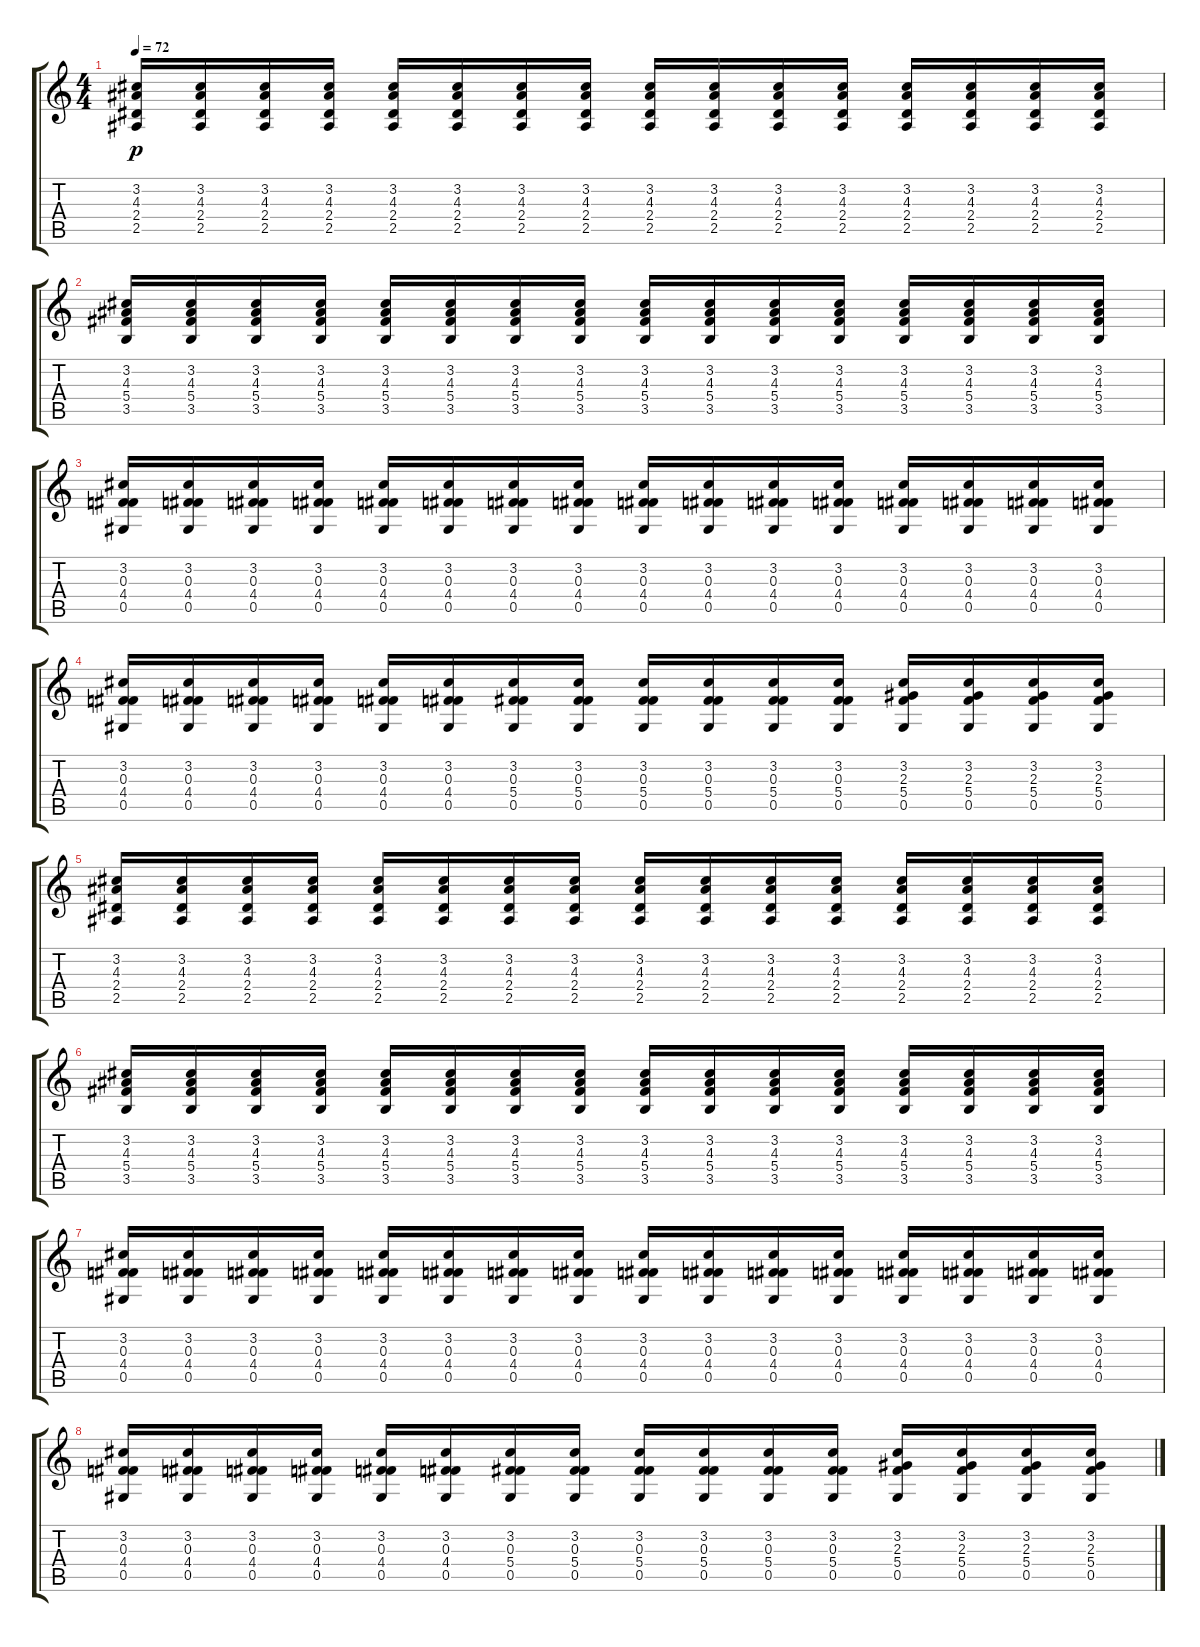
\track "" {instrument overdrivenguitar}
\staff {score tabs}
\tuning (Eb4 Bb3 Gb3 Db3 Ab2 Db2) {hide}
\ts (4 4)
\tempo 72
\clef g2
\ks c
(3.2 4.3 2.4 2.5).16{dy p} (3.2 4.3 2.4 2.5).16 (3.2 4.3 2.4 2.5).16 (3.2 4.3 2.4 2.5).16 (3.2 4.3 2.4 2.5).16 (3.2 4.3 2.4 2.5).16 (3.2 4.3 2.4 2.5).16 (3.2 4.3 2.4 2.5).16 (3.2 4.3 2.4 2.5).16 (3.2 4.3 2.4 2.5).16 (3.2 4.3 2.4 2.5).16 (3.2 4.3 2.4 2.5).16 (3.2 4.3 2.4 2.5).16 (3.2 4.3 2.4 2.5).16 (3.2 4.3 2.4 2.5).16 (3.2 4.3 2.4 2.5).16 |
(3.2 4.3 5.4 3.5).16 (3.2 4.3 5.4 3.5).16 (3.2 4.3 5.4 3.5).16 (3.2 4.3 5.4 3.5).16 (3.2 4.3 5.4 3.5).16 (3.2 4.3 5.4 3.5).16 (3.2 4.3 5.4 3.5).16 (3.2 4.3 5.4 3.5).16 (3.2 4.3 5.4 3.5).16 (3.2 4.3 5.4 3.5).16 (3.2 4.3 5.4 3.5).16 (3.2 4.3 5.4 3.5).16 (3.2 4.3 5.4 3.5).16 (3.2 4.3 5.4 3.5).16 (3.2 4.3 5.4 3.5).16 (3.2 4.3 5.4 3.5).16 |
(3.2 0.3 4.4 0.5).16 (3.2 0.3 4.4 0.5).16 (3.2 0.3 4.4 0.5).16 (3.2 0.3 4.4 0.5).16 (3.2 0.3 4.4 0.5).16 (3.2 0.3 4.4 0.5).16 (3.2 0.3 4.4 0.5).16 (3.2 0.3 4.4 0.5).16 (3.2 0.3 4.4 0.5).16 (3.2 0.3 4.4 0.5).16 (3.2 0.3 4.4 0.5).16 (3.2 0.3 4.4 0.5).16 (3.2 0.3 4.4 0.5).16 (3.2 0.3 4.4 0.5).16 (3.2 0.3 4.4 0.5).16 (3.2 0.3 4.4 0.5).16 |
(3.2 0.3 4.4 0.5).16 (3.2 0.3 4.4 0.5).16 (3.2 0.3 4.4 0.5).16 (3.2 0.3 4.4 0.5).16 (3.2 0.3 4.4 0.5).16 (3.2 0.3 4.4 0.5).16 (3.2 0.3 5.4 0.5).16 (3.2 0.3 5.4 0.5).16 (3.2 0.3 5.4 0.5).16 (3.2 0.3 5.4 0.5).16 (3.2 0.3 5.4 0.5).16 (3.2 0.3 5.4 0.5).16 (3.2 2.3 5.4 0.5).16 (3.2 2.3 5.4 0.5).16 (3.2 2.3 5.4 0.5).16 (3.2 2.3 5.4 0.5).16 |
(3.2 4.3 2.4 2.5).16 (3.2 4.3 2.4 2.5).16 (3.2 4.3 2.4 2.5).16 (3.2 4.3 2.4 2.5).16 (3.2 4.3 2.4 2.5).16 (3.2 4.3 2.4 2.5).16 (3.2 4.3 2.4 2.5).16 (3.2 4.3 2.4 2.5).16 (3.2 4.3 2.4 2.5).16 (3.2 4.3 2.4 2.5).16 (3.2 4.3 2.4 2.5).16 (3.2 4.3 2.4 2.5).16 (3.2 4.3 2.4 2.5).16 (3.2 4.3 2.4 2.5).16 (3.2 4.3 2.4 2.5).16 (3.2 4.3 2.4 2.5).16 |
(3.2 4.3 5.4 3.5).16 (3.2 4.3 5.4 3.5).16 (3.2 4.3 5.4 3.5).16 (3.2 4.3 5.4 3.5).16 (3.2 4.3 5.4 3.5).16 (3.2 4.3 5.4 3.5).16 (3.2 4.3 5.4 3.5).16 (3.2 4.3 5.4 3.5).16 (3.2 4.3 5.4 3.5).16 (3.2 4.3 5.4 3.5).16 (3.2 4.3 5.4 3.5).16 (3.2 4.3 5.4 3.5).16 (3.2 4.3 5.4 3.5).16 (3.2 4.3 5.4 3.5).16 (3.2 4.3 5.4 3.5).16 (3.2 4.3 5.4 3.5).16 |
(3.2 0.3 4.4 0.5).16 (3.2 0.3 4.4 0.5).16 (3.2 0.3 4.4 0.5).16 (3.2 0.3 4.4 0.5).16 (3.2 0.3 4.4 0.5).16 (3.2 0.3 4.4 0.5).16 (3.2 0.3 4.4 0.5).16 (3.2 0.3 4.4 0.5).16 (3.2 0.3 4.4 0.5).16 (3.2 0.3 4.4 0.5).16 (3.2 0.3 4.4 0.5).16 (3.2 0.3 4.4 0.5).16 (3.2 0.3 4.4 0.5).16 (3.2 0.3 4.4 0.5).16 (3.2 0.3 4.4 0.5).16 (3.2 0.3 4.4 0.5).16 |
(3.2 0.3 4.4 0.5).16 (3.2 0.3 4.4 0.5).16 (3.2 0.3 4.4 0.5).16 (3.2 0.3 4.4 0.5).16 (3.2 0.3 4.4 0.5).16 (3.2 0.3 4.4 0.5).16 (3.2 0.3 5.4 0.5).16 (3.2 0.3 5.4 0.5).16 (3.2 0.3 5.4 0.5).16 (3.2 0.3 5.4 0.5).16 (3.2 0.3 5.4 0.5).16 (3.2 0.3 5.4 0.5).16 (3.2 2.3 5.4 0.5).16 (3.2 2.3 5.4 0.5).16 (3.2 2.3 5.4 0.5).16 (3.2 2.3 5.4 0.5).16
